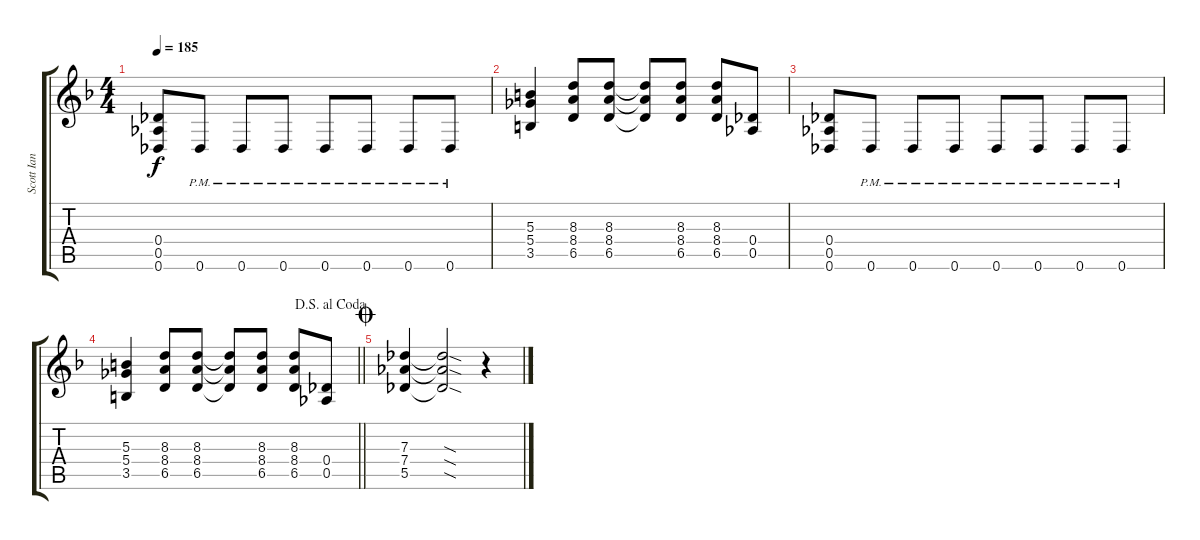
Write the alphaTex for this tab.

\track ("Scott Ian" "Scott Ian") {instrument distortionguitar}
\staff {score tabs}
\tuning (Eb4 Bb3 Gb3 Db3 Ab2 Db2) {hide}
\ts (4 4)
\tempo 185
\clef g2
\ks f
(0.4 0.5 0.6).8{dy f} 0.6{pm}.8 0.6{pm}.8 0.6{pm}.8 0.6{pm}.8 0.6{pm}.8 0.6{pm}.8 0.6{pm}.8 |
(5.3 5.4 3.5).4 (8.3 8.4 6.5).8 (8.3 8.4 6.5).8 (8.3{t} 8.4{t} 6.5{t}).8 (8.3 8.4 6.5).8 (8.3 8.4 6.5).8 (0.4 0.5).8 |
(0.4 0.5 0.6).8 0.6{pm}.8 0.6{pm}.8 0.6{pm}.8 0.6{pm}.8 0.6{pm}.8 0.6{pm}.8 0.6{pm}.8 |
\jump dalsegnoalcoda
\barLineRight lightlight
(5.3 5.4 3.5).4 (8.3 8.4 6.5).8 (8.3 8.4 6.5).8 (8.3{t} 8.4{t} 6.5{t}).8 (8.3 8.4 6.5).8 (8.3 8.4 6.5).8 (0.4 0.5).8 |
\jump coda
(7.3 7.4 5.5).4 (7.3{sod t} 7.4{sod t} 5.5{sod t}).2 r.4
